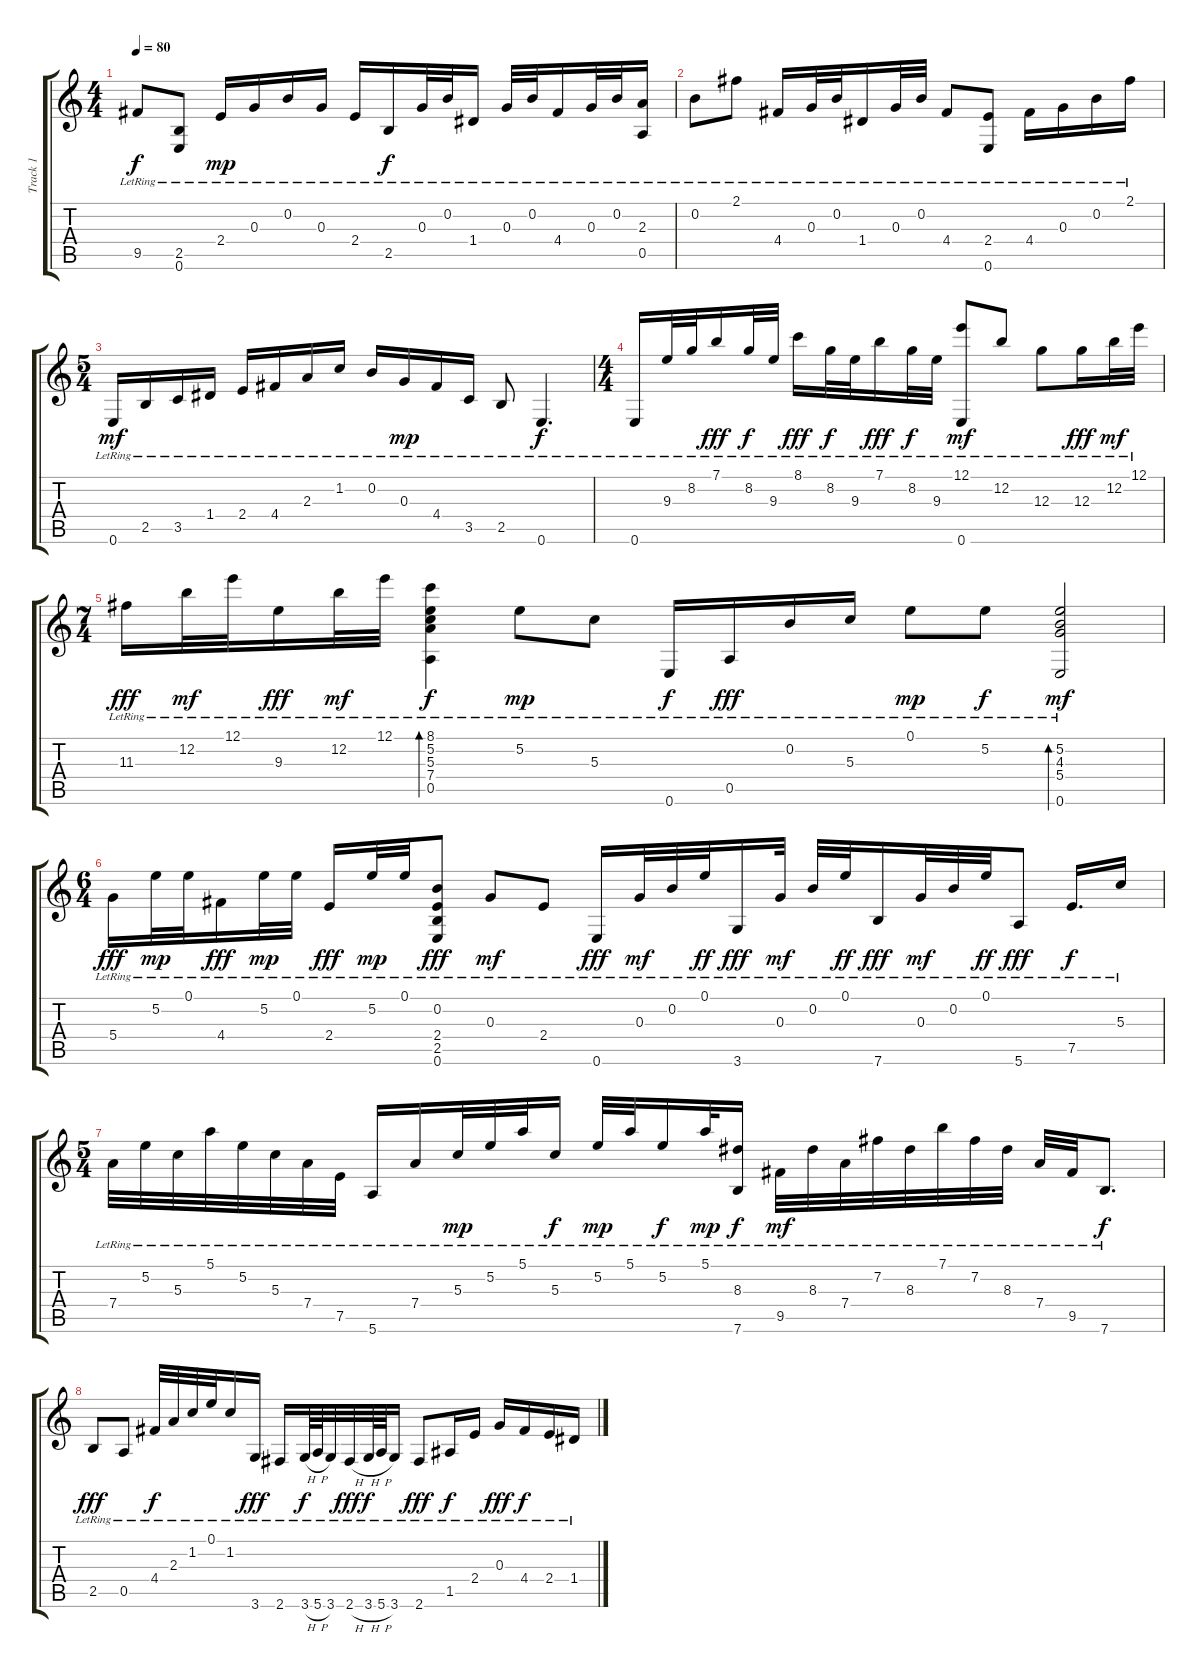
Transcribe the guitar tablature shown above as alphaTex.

\track ("Track 1" "Track 1") {instrument acousticguitarsteel}
\staff {score tabs}
\tuning (E4 B3 G3 D3 A2 E2) {hide}
\ts (4 4)
\tempo 80
\clef g2
\ks c
9.5{lr}.8{dy f} (2.5{lr} 0.6{lr}).8 2.4{lr}.16{dy mp} 0.3{lr}.16 0.2{lr}.16 0.3{lr}.16 2.4{lr}.16 2.5{lr}.16{dy f} 0.3{lr}.32 0.2{lr}.32 1.4{lr}.16 0.3{lr}.32 0.2{lr}.32 4.4{lr}.16 0.3{lr}.32 0.2{lr}.32 (2.3{lr} 0.5{lr}).16 |
0.2{lr}.8 2.1{lr}.8 4.4{lr}.16 0.3{lr}.32 0.2{lr}.32 1.4{lr}.16 0.3{lr}.32 0.2{lr}.32 4.4{lr}.8 (2.4{lr} 0.6{lr}).8 4.4{lr}.16 0.3{lr}.16 0.2{lr}.16 2.1{lr}.16 |
\ts (5 4)
0.6{lr}.16{dy mf} 2.5{lr}.16 3.5{lr}.16 1.4{lr}.16 2.4{lr}.16 4.4{lr}.16 2.3{lr}.16 1.2{lr}.16 0.2{lr}.16 0.3{lr}.16{dy mp} 4.4{lr}.16 3.5{lr}.16 2.5{lr}.8 0.6{lr}.4{d dy f} |
\ts (4 4)
0.6{lr}.16 9.3{lr}.32 8.2{lr}.32 7.1{lr}.16{dy fff} 8.2{lr}.32{dy f} 9.3{lr}.32 8.1{lr}.16{dy fff} 8.2{lr}.32{dy f} 9.3{lr}.32 7.1{lr}.16{dy fff} 8.2{lr}.32{dy f} 9.3{lr}.32 (12.1{lr} 0.6{lr}).8{dy mf} 12.2{lr}.8 12.3{lr}.8 12.3{lr}.16{dy fff} 12.2{lr}.32{dy mf} 12.1{lr}.32 |
\ts (7 4)
11.3{lr}.16{dy fff} 12.2{lr}.32{dy mf} 12.1{lr}.32 9.3{lr}.16{dy fff} 12.2{lr}.32{dy mf} 12.1{lr}.32 (8.1{lr} 5.2{lr} 5.3{lr} 7.4{lr} 0.5{lr}).4{bd 480 dy f} 5.2{lr}.8{dy mp} 5.3{lr}.8 0.6{lr}.16{dy f} 0.5{lr}.16{dy fff} 0.2{lr}.16 5.3{lr}.16 0.1{lr}.8{dy mp} 5.2{lr}.8{dy f} (5.2{lr} 4.3{lr} 5.4{lr} 0.6{lr}).2{bd 480 dy mf} |
\ts (6 4)
5.4{lr}.16{dy fff} 5.2{lr}.32{dy mp} 0.1{lr}.32 4.4{lr}.16{dy fff} 5.2{lr}.32{dy mp} 0.1{lr}.32 2.4{lr}.16{dy fff} 5.2{lr}.32{dy mp} 0.1{lr}.32 (0.2{lr} 2.4{lr} 2.5{lr} 0.6{lr}).8{dy fff} 0.3{lr}.8{dy mf} 2.4{lr}.8 0.6{lr}.16{dy fff} 0.3{lr}.32{dy mf} 0.2{lr}.32 0.1{lr}.32{dy ff} 3.6{lr}.16{dy fff} 0.3{lr}.32{dy mf} 0.2{lr}.32 0.1{lr}.32{dy ff} 7.6{lr}.16{dy fff} 0.3{lr}.32{dy mf} 0.2{lr}.32 0.1{lr}.32{dy ff} 5.6{lr}.8{dy fff} 7.5{lr}.16{d dy f} 5.3{lr}.16 |
\ts (5 4)
7.4{lr}.32 5.2{lr}.32 5.3{lr}.32 5.1{lr}.32 5.2{lr}.32 5.3{lr}.32 7.4{lr}.32 7.5{lr}.32 5.6{lr}.16 7.4{lr}.16 5.3{lr}.32{dy mp} 5.2{lr}.32 5.1{lr}.32 5.3{lr}.16{dy f} 5.2{lr}.32{dy mp} 5.1{lr}.32 5.2{lr}.16{dy f} 5.1{lr}.32{dy mp} (8.3{lr} 7.6{lr}).16{dy f} 9.5{lr}.32{dy mf} 8.3{lr}.32 7.4{lr}.32 7.2{lr}.32 8.3{lr}.32 7.1{lr}.32 7.2{lr}.32 8.3{lr}.32 7.4{lr}.32 9.5{lr}.32 7.6{lr}.8{d dy f} |
2.5{lr}.8{dy fff} 0.5{lr}.8 4.4{lr}.32{dy f} 2.3{lr}.32 1.2{lr}.32 0.1{lr}.32 1.2{lr}.16 3.6{lr}.16{dy fff} 2.6{lr}.16 3.6{h lr}.64{dy f} 5.6{h lr}.64 3.6{lr}.32 2.6{h lr}.32{dy fff} 3.6{h lr}.64{dy f} 5.6{h lr}.64 3.6{lr}.16 2.6{lr}.8{dy fff} 1.5{lr}.16{dy f} 2.4{lr}.16 0.3{lr}.16{dy fff} 4.4{lr}.16{dy f} 2.4{lr}.16 1.4{lr}.16
